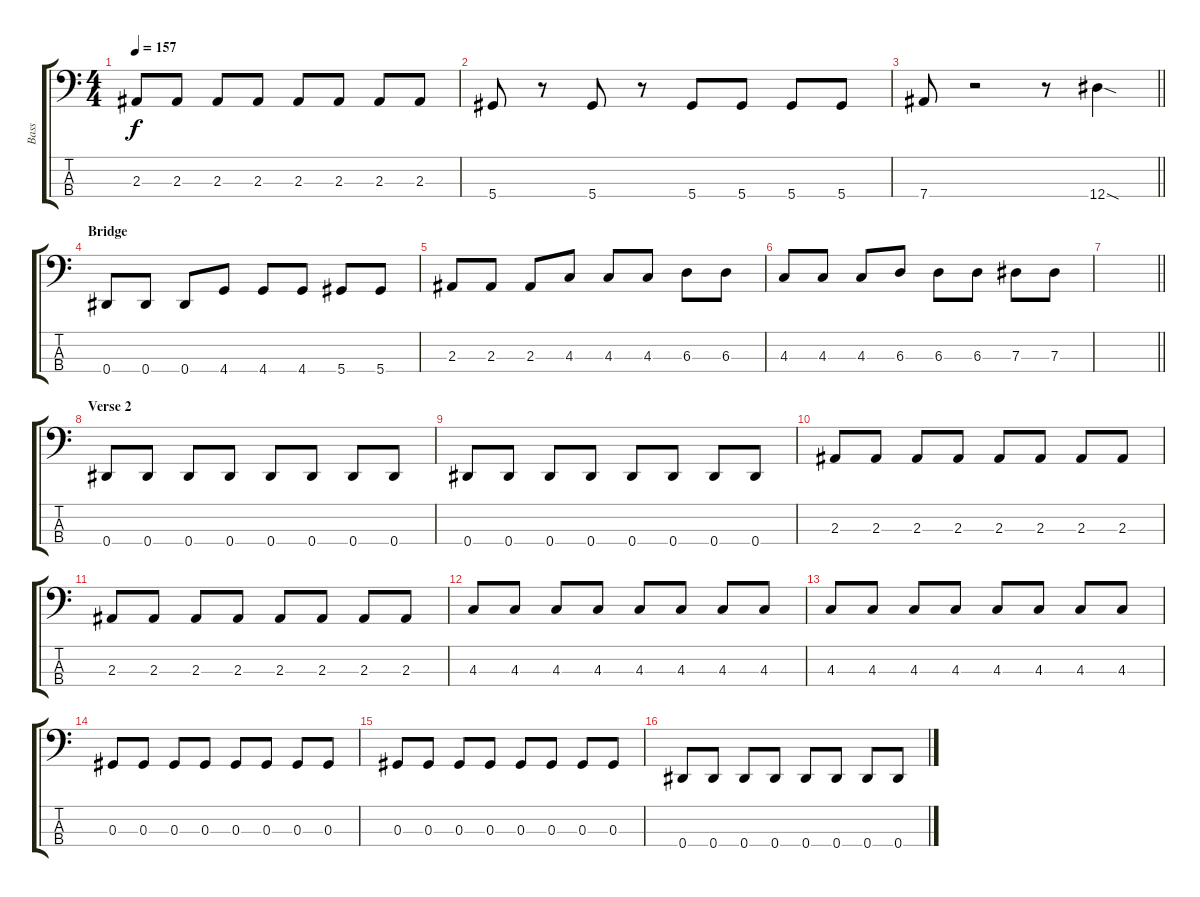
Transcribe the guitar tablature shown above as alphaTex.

\track ("Bass" "Bass") {instrument electricbasspick}
\staff {score tabs}
\tuning (Gb2 Db2 Ab1 Eb1) {hide}
\ts (4 4)
\tempo 157
\clef f4
\ks c
2.3.8{dy f} 2.3.8 2.3.8 2.3.8 2.3.8 2.3.8 2.3.8 2.3.8 |
5.4.8 r.8 5.4.8 r.8 5.4.8 5.4.8 5.4.8 5.4.8 |
\barLineRight lightlight
7.4.8 r.2 r.8 12.4{sod}.4 |
\section ("" "Bridge")
0.4.8 0.4.8 0.4.8 4.4.8 4.4.8 4.4.8 5.4.8 5.4.8 |
2.3.8 2.3.8 2.3.8 4.3.8 4.3.8 4.3.8 6.3.8 6.3.8 |
4.3.8 4.3.8 4.3.8 6.3.8 6.3.8 6.3.8 7.3.8 7.3.8 |
\barLineRight lightlight
|
\section ("" "Verse 2")
0.4.8 0.4.8 0.4.8 0.4.8 0.4.8 0.4.8 0.4.8 0.4.8 |
0.4.8 0.4.8 0.4.8 0.4.8 0.4.8 0.4.8 0.4.8 0.4.8 |
2.3.8 2.3.8 2.3.8 2.3.8 2.3.8 2.3.8 2.3.8 2.3.8 |
2.3.8 2.3.8 2.3.8 2.3.8 2.3.8 2.3.8 2.3.8 2.3.8 |
4.3.8 4.3.8 4.3.8 4.3.8 4.3.8 4.3.8 4.3.8 4.3.8 |
4.3.8 4.3.8 4.3.8 4.3.8 4.3.8 4.3.8 4.3.8 4.3.8 |
0.3.8 0.3.8 0.3.8 0.3.8 0.3.8 0.3.8 0.3.8 0.3.8 |
0.3.8 0.3.8 0.3.8 0.3.8 0.3.8 0.3.8 0.3.8 0.3.8 |
0.4.8 0.4.8 0.4.8 0.4.8 0.4.8 0.4.8 0.4.8 0.4.8
